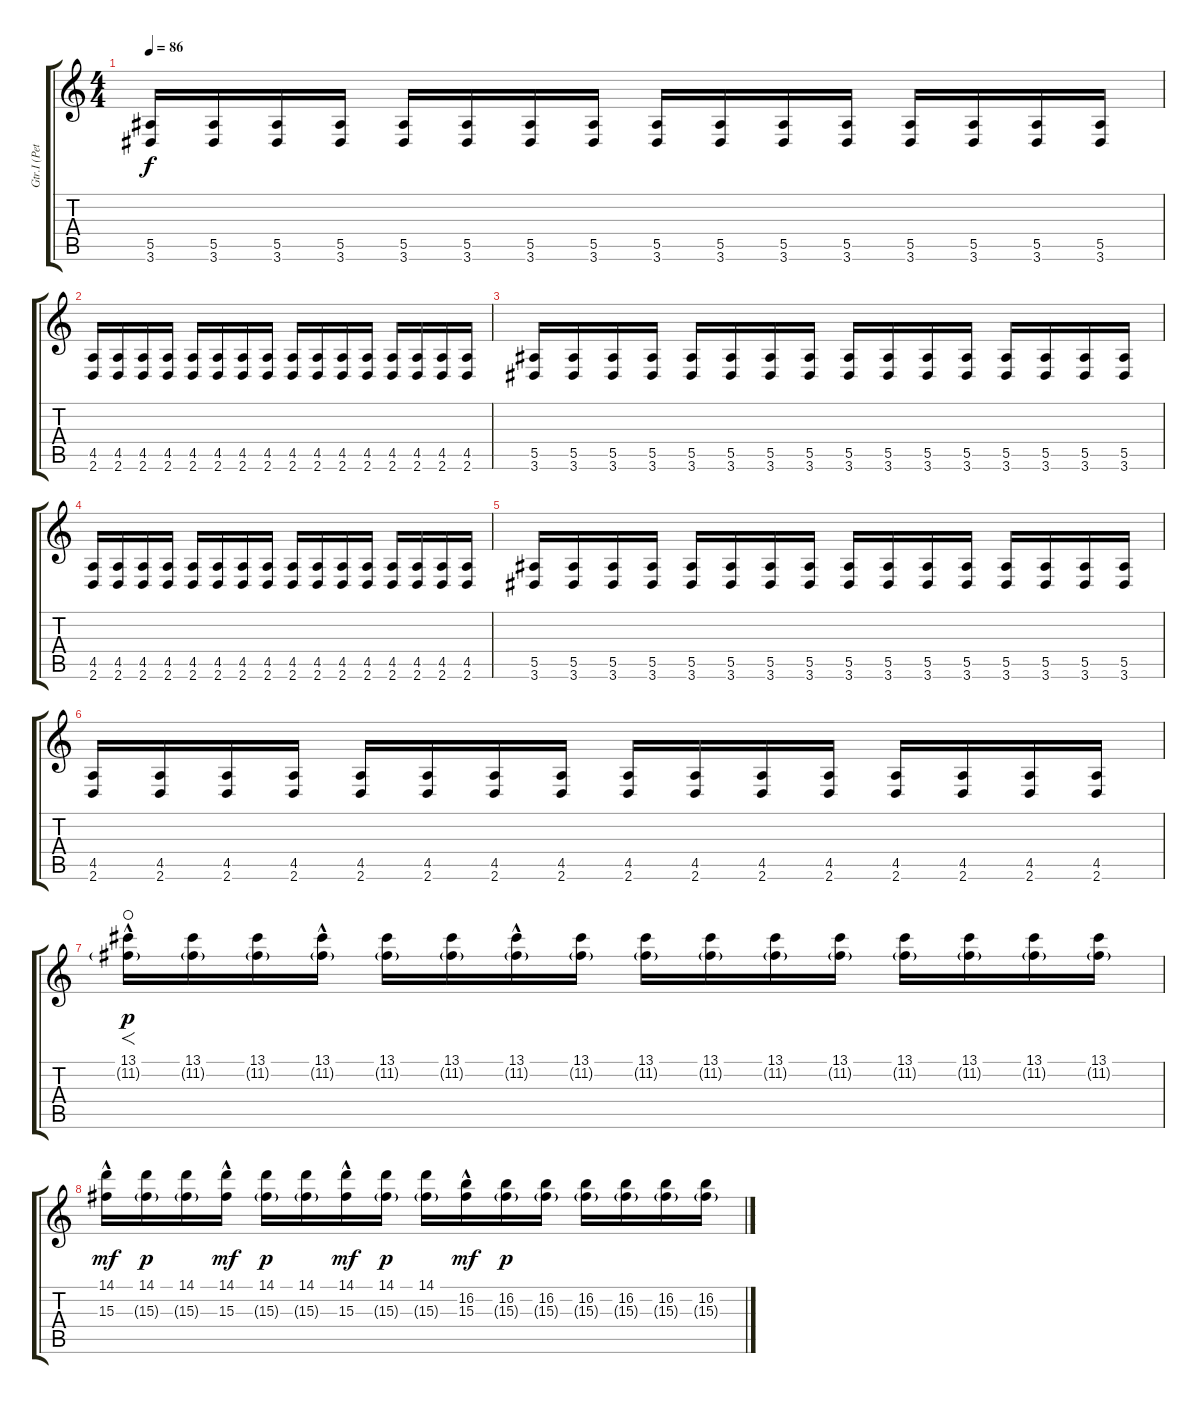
\track ("Gtr.I (Peter)" "Gtr.I (Pet") {instrument distortionguitar}
\staff {score tabs}
\tuning (C4 G3 Eb3 Bb2 F2 C2) {hide}
\ts (4 4)
\tempo 86
\clef g2
\ks c
(5.5 3.6).16{dy f} (5.5 3.6).16 (5.5 3.6).16 (5.5 3.6).16 (5.5 3.6).16 (5.5 3.6).16 (5.5 3.6).16 (5.5 3.6).16 (5.5 3.6).16 (5.5 3.6).16 (5.5 3.6).16 (5.5 3.6).16 (5.5 3.6).16 (5.5 3.6).16 (5.5 3.6).16 (5.5 3.6).16 |
(4.5 2.6).16 (4.5 2.6).16 (4.5 2.6).16 (4.5 2.6).16 (4.5 2.6).16 (4.5 2.6).16 (4.5 2.6).16 (4.5 2.6).16 (4.5 2.6).16 (4.5 2.6).16 (4.5 2.6).16 (4.5 2.6).16 (4.5 2.6).16 (4.5 2.6).16 (4.5 2.6).16 (4.5 2.6).16 |
(5.5 3.6).16 (5.5 3.6).16 (5.5 3.6).16 (5.5 3.6).16 (5.5 3.6).16 (5.5 3.6).16 (5.5 3.6).16 (5.5 3.6).16 (5.5 3.6).16 (5.5 3.6).16 (5.5 3.6).16 (5.5 3.6).16 (5.5 3.6).16 (5.5 3.6).16 (5.5 3.6).16 (5.5 3.6).16 |
(4.5 2.6).16 (4.5 2.6).16 (4.5 2.6).16 (4.5 2.6).16 (4.5 2.6).16 (4.5 2.6).16 (4.5 2.6).16 (4.5 2.6).16 (4.5 2.6).16 (4.5 2.6).16 (4.5 2.6).16 (4.5 2.6).16 (4.5 2.6).16 (4.5 2.6).16 (4.5 2.6).16 (4.5 2.6).16 |
(5.5 3.6).16 (5.5 3.6).16 (5.5 3.6).16 (5.5 3.6).16 (5.5 3.6).16 (5.5 3.6).16 (5.5 3.6).16 (5.5 3.6).16 (5.5 3.6).16 (5.5 3.6).16 (5.5 3.6).16 (5.5 3.6).16 (5.5 3.6).16 (5.5 3.6).16 (5.5 3.6).16 (5.5 3.6).16 |
(4.5 2.6).16 (4.5 2.6).16 (4.5 2.6).16 (4.5 2.6).16 (4.5 2.6).16 (4.5 2.6).16 (4.5 2.6).16 (4.5 2.6).16 (4.5 2.6).16 (4.5 2.6).16 (4.5 2.6).16 (4.5 2.6).16 (4.5 2.6).16 (4.5 2.6).16 (4.5 2.6).16 (4.5 2.6).16 |
(13.1{hac} 11.2{g}).16{f dy p waho} (13.1 11.2{g}).16 (13.1 11.2{g}).16 (13.1{hac} 11.2{g}).16 (13.1 11.2{g}).16 (13.1 11.2{g}).16 (13.1{hac} 11.2{g}).16 (13.1 11.2{g}).16 (13.1 11.2{g}).16 (13.1 11.2{g}).16 (13.1 11.2{g}).16 (13.1 11.2{g}).16 (13.1 11.2{g}).16 (13.1 11.2{g}).16 (13.1 11.2{g}).16 (13.1 11.2{g}).16 |
(14.1{hac} 15.3).16{dy mf} (14.1 15.3{g}).16{dy p} (14.1 15.3{g}).16 (14.1{hac} 15.3).16{dy mf} (14.1 15.3{g}).16{dy p} (14.1 15.3{g}).16 (14.1{hac} 15.3).16{dy mf} (14.1 15.3{g}).16{dy p} (14.1 15.3{g}).16 (16.2{hac} 15.3).16{dy mf} (16.2 15.3{g}).16{dy p} (16.2 15.3{g}).16 (16.2 15.3{g}).16 (16.2 15.3{g}).16 (16.2 15.3{g}).16 (16.2 15.3{g}).16
